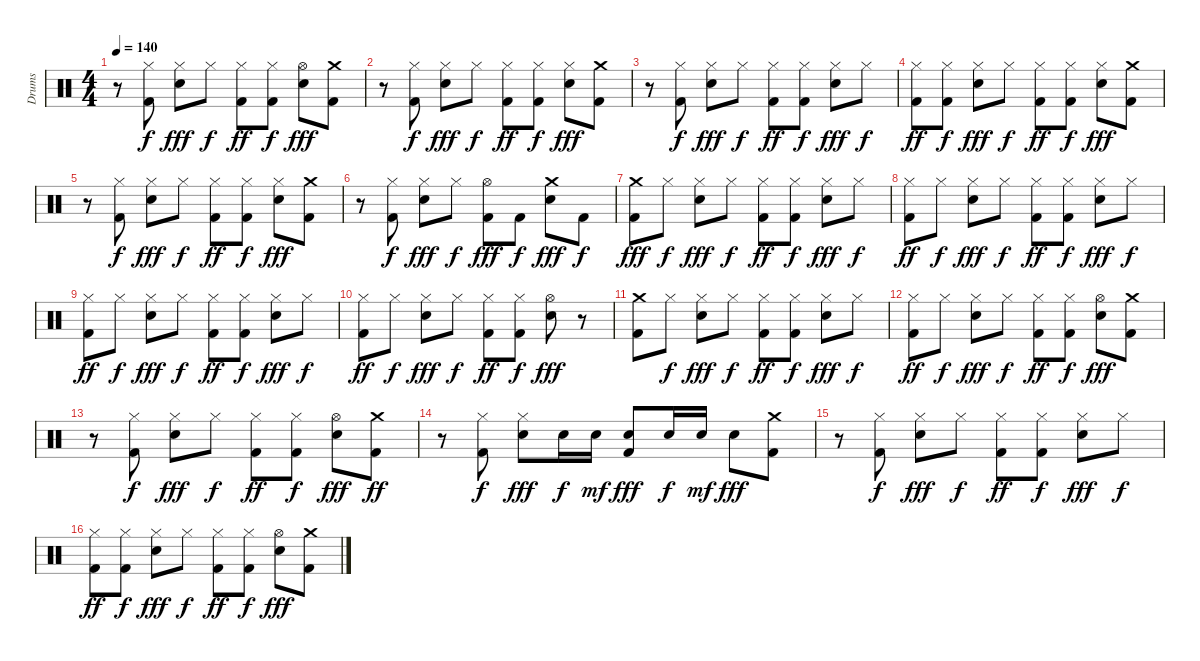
\track ("Drums" "Drums") {instrument percussion}
\staff {score}
\articulation defaults
\ts (4 4)
\tempo 140
\clef neutral
\ks c
r.8{dy fff} ("Kick (hit) 2" "Hi-Hat (closed)").8{dy f} ("Snare (hit) 2" "Hi-Hat (closed)").8{dy fff} "Hi-Hat (closed)".8{dy f} ("Kick (hit) 2" "Hi-Hat (closed)").8{dy ff} ("Kick (hit) 2" "Hi-Hat (closed)").8{dy f} ("Snare (hit) 2" "Hi-Hat (open)").8{dy fff} ("Kick (hit) 2" "Crash medium (hit)").8 |
r.8 ("Kick (hit) 2" "Hi-Hat (closed)").8{dy f} ("Snare (hit) 2" "Hi-Hat (closed)").8{dy fff} "Hi-Hat (closed)".8{dy f} ("Kick (hit) 2" "Hi-Hat (closed)").8{dy ff} ("Kick (hit) 2" "Hi-Hat (closed)").8{dy f} ("Snare (hit) 2" "Hi-Hat (closed)").8{dy fff} ("Kick (hit) 2" "Crash medium (hit)").8 |
r.8 ("Kick (hit) 2" "Hi-Hat (closed)").8{dy f} ("Snare (hit) 2" "Hi-Hat (closed)").8{dy fff} "Hi-Hat (closed)".8{dy f} ("Kick (hit) 2" "Hi-Hat (closed)").8{dy ff} ("Kick (hit) 2" "Hi-Hat (closed)").8{dy f} ("Snare (hit) 2" "Hi-Hat (closed)").8{dy fff} "Hi-Hat (closed)".8{dy f} |
("Kick (hit) 2" "Hi-Hat (closed)").8{dy ff} ("Kick (hit) 2" "Hi-Hat (closed)").8{dy f} ("Snare (hit) 2" "Hi-Hat (closed)").8{dy fff} "Hi-Hat (closed)".8{dy f} ("Kick (hit) 2" "Hi-Hat (closed)").8{dy ff} ("Kick (hit) 2" "Hi-Hat (closed)").8{dy f} ("Snare (hit) 2" "Hi-Hat (closed)").8{dy fff} ("Kick (hit) 2" "Crash medium (hit)").8 |
r.8 ("Kick (hit) 2" "Hi-Hat (closed)").8{dy f} ("Snare (hit) 2" "Hi-Hat (closed)").8{dy fff} "Hi-Hat (closed)".8{dy f} ("Kick (hit) 2" "Hi-Hat (closed)").8{dy ff} ("Kick (hit) 2" "Hi-Hat (closed)").8{dy f} ("Snare (hit) 2" "Hi-Hat (closed)").8{dy fff} ("Kick (hit) 2" "Crash medium (hit)").8 |
r.8 ("Kick (hit) 2" "Hi-Hat (closed)").8{dy f} ("Snare (hit) 2" "Hi-Hat (closed)").8{dy fff} "Hi-Hat (closed)".8{dy f} ("Kick (hit) 2" "Hi-Hat (open)").8{dy fff} "Kick (hit) 2".8{dy f} ("Crash medium (hit)" "Snare (hit) 2").8{dy fff} "Kick (hit) 2".8{dy f} |
("Kick (hit) 2" "Crash medium (hit)").8{dy fff} "Hi-Hat (closed)".8{dy f} ("Snare (hit) 2" "Hi-Hat (closed)").8{dy fff} "Hi-Hat (closed)".8{dy f} ("Kick (hit) 2" "Hi-Hat (closed)").8{dy ff} ("Kick (hit) 2" "Hi-Hat (closed)").8{dy f} ("Snare (hit) 2" "Hi-Hat (closed)").8{dy fff} "Hi-Hat (closed)".8{dy f} |
("Kick (hit) 2" "Hi-Hat (closed)").8{dy ff} "Hi-Hat (closed)".8{dy f} ("Snare (hit) 2" "Hi-Hat (closed)").8{dy fff} "Hi-Hat (closed)".8{dy f} ("Kick (hit) 2" "Hi-Hat (closed)").8{dy ff} ("Kick (hit) 2" "Hi-Hat (closed)").8{dy f} ("Snare (hit) 2" "Hi-Hat (closed)").8{dy fff} "Hi-Hat (closed)".8{dy f} |
("Kick (hit) 2" "Hi-Hat (closed)").8{dy ff} "Hi-Hat (closed)".8{dy f} ("Snare (hit) 2" "Hi-Hat (closed)").8{dy fff} "Hi-Hat (closed)".8{dy f} ("Kick (hit) 2" "Hi-Hat (closed)").8{dy ff} ("Kick (hit) 2" "Hi-Hat (closed)").8{dy f} ("Snare (hit) 2" "Hi-Hat (closed)").8{dy fff} "Hi-Hat (closed)".8{dy f} |
("Kick (hit) 2" "Hi-Hat (closed)").8{dy ff} "Hi-Hat (closed)".8{dy f} ("Snare (hit) 2" "Hi-Hat (closed)").8{dy fff} "Hi-Hat (closed)".8{dy f} ("Kick (hit) 2" "Hi-Hat (closed)").8{dy ff} ("Kick (hit) 2" "Hi-Hat (closed)").8{dy f} ("Hi-Hat (open)" "Snare (hit) 2").8{dy fff} r.8 |
("Kick (hit) 2" "Crash medium (hit)").8 "Hi-Hat (closed)".8{dy f} ("Snare (hit) 2" "Hi-Hat (closed)").8{dy fff} "Hi-Hat (closed)".8{dy f} ("Kick (hit) 2" "Hi-Hat (closed)").8{dy ff} ("Kick (hit) 2" "Hi-Hat (closed)").8{dy f} ("Snare (hit) 2" "Hi-Hat (closed)").8{dy fff} "Hi-Hat (closed)".8{dy f} |
("Kick (hit) 2" "Hi-Hat (closed)").8{dy ff} "Hi-Hat (closed)".8{dy f} ("Snare (hit) 2" "Hi-Hat (closed)").8{dy fff} "Hi-Hat (closed)".8{dy f} ("Kick (hit) 2" "Hi-Hat (closed)").8{dy ff} ("Kick (hit) 2" "Hi-Hat (closed)").8{dy f} ("Hi-Hat (open)" "Snare (hit) 2").8{dy fff} ("Kick (hit) 2" "Crash medium (hit)").8 |
r.8 ("Kick (hit) 2" "Hi-Hat (closed)").8{dy f} ("Snare (hit) 2" "Hi-Hat (closed)").8{dy fff} "Hi-Hat (closed)".8{dy f} ("Kick (hit) 2" "Hi-Hat (closed)").8{dy ff} ("Kick (hit) 2" "Hi-Hat (closed)").8{dy f} ("Hi-Hat (open)" "Snare (hit) 2").8{dy fff} ("Crash medium (hit)" "Kick (hit) 2").8{dy ff} |
r.8 ("Kick (hit) 2" "Hi-Hat (closed)").8{dy f} ("Snare (hit) 2" "Hi-Hat (closed)").8{dy fff} "Snare (hit) 2".16{dy f} "Snare (hit) 2".16{dy mf} ("Kick (hit) 2" "Snare (hit) 2").8{dy fff} "Snare (hit) 2".16{dy f} "Snare (hit) 2".16{dy mf} "Snare (hit) 2".8{dy fff} ("Kick (hit) 2" "Crash medium (hit)").8 |
r.8 ("Kick (hit) 2" "Hi-Hat (closed)").8{dy f} ("Snare (hit) 2" "Hi-Hat (closed)").8{dy fff} "Hi-Hat (closed)".8{dy f} ("Kick (hit) 2" "Hi-Hat (closed)").8{dy ff} ("Kick (hit) 2" "Hi-Hat (closed)").8{dy f} ("Snare (hit) 2" "Hi-Hat (closed)").8{dy fff} "Hi-Hat (closed)".8{dy f} |
("Kick (hit) 2" "Hi-Hat (closed)").8{dy ff} ("Kick (hit) 2" "Hi-Hat (closed)").8{dy f} ("Snare (hit) 2" "Hi-Hat (closed)").8{dy fff} "Hi-Hat (closed)".8{dy f} ("Kick (hit) 2" "Hi-Hat (closed)").8{dy ff} ("Kick (hit) 2" "Hi-Hat (closed)").8{dy f} ("Snare (hit) 2" "Hi-Hat (open)").8{dy fff} ("Kick (hit) 2" "Crash medium (hit)").8
